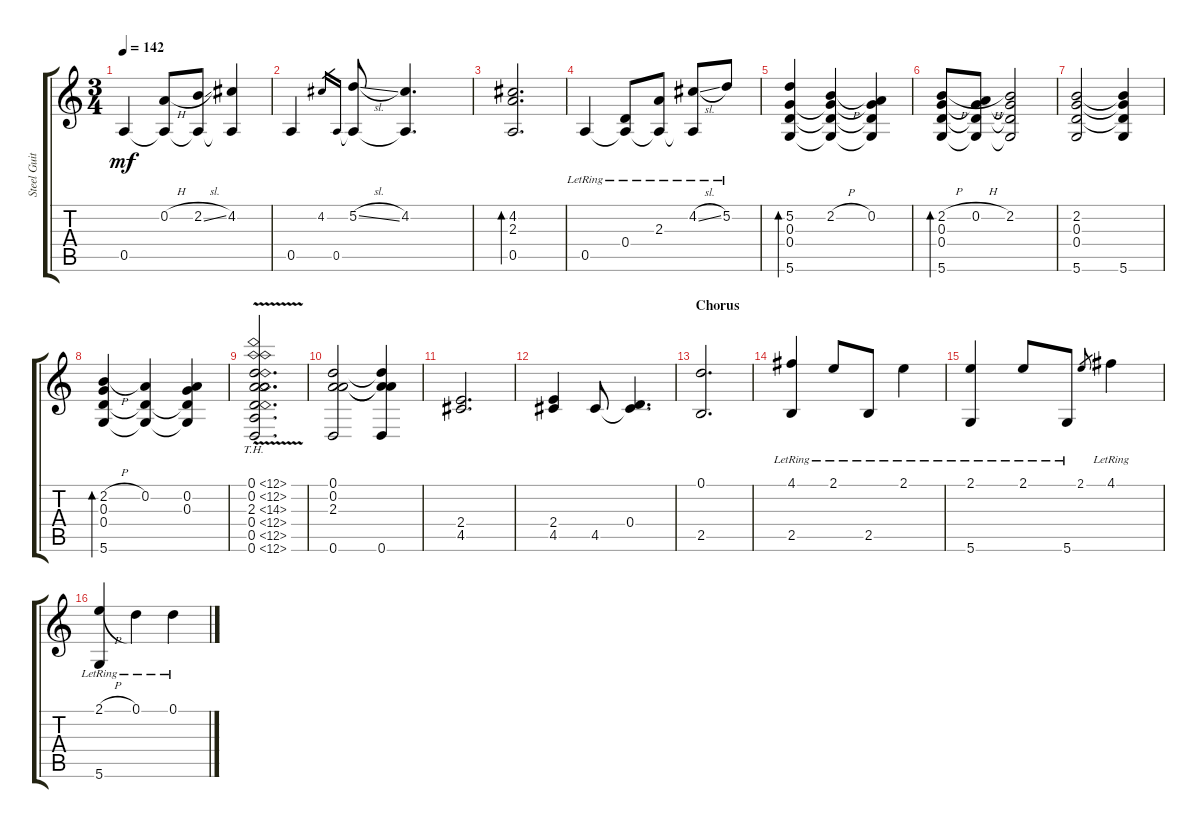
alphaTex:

\track ("Steel Guitar" "Steel Guit") {instrument acousticguitarsteel}
\staff {score tabs}
\tuning (D4 A3 G3 D3 A2 D2) {hide}
\ts (3 4)
\tempo 142
\clef g2
\ks c
0.5.4{dy mf} (0.2{h} 0.5{t}).8 (2.2{sl} 0.5{t}).8 (4.2 0.5{t}).4 |
0.5.4 4.2.16{gr} 0.5.16{gr} (5.2{sl} 0.5{t}).8 (4.2 0.5{t}).4{d} |
(4.2 2.3 0.5).2{d bd 120} |
0.5{lr}.4 (0.4{lr} 0.5{lr t}).8 (2.3{lr} 0.5{lr t}).8 (4.2{sl lr} 0.5{lr t}).8 5.2{lr}.8 |
(5.2 0.3 0.4 5.6).4{bd 120} (2.2{h} 0.3{t} 0.4{t} 5.6{t}).4 (0.2 0.3{t} 0.4{t} 5.6{t}).4 |
(2.2{h} 0.3 0.4 5.6).8{bd 120} (0.2{h} 0.3{t} 0.4{t} 5.6{t}).8 (2.2 0.3{t} 0.4{t} 5.6{t}).2 |
(2.2 0.3 0.4 5.6).2 (2.2{t} 0.3{t} 0.4{t} 5.6).4 |
(2.2{h} 0.3 0.4 5.6).4{bd 120} (0.2 0.4{t} 5.6{t}).4 (0.2 0.3 0.4{t} 5.6{t}).4 |
(0.1{th 12 v} 0.2{th 12 v} 2.3{th 12 v} 0.4{th 12 v} 0.5{th 12 v} 0.6{th 12 v}).2{d} |
(0.1 0.2 2.3 0.6).2 (0.1{t} 0.2{t} 2.3{t} 0.6).4 |
(2.4 4.5).2{d} |
(2.4 4.5).4 4.5.8 (0.4 4.5{t}).4{d} |
\section ("" "Chorus")
(0.1 2.5).2{d} |
(4.1{lr} 2.5{lr}).4 2.1{lr}.8 2.5{lr}.8 2.1{lr}.4 |
(2.1{lr} 5.6{lr}).4 2.1{lr}.8 5.6{lr}.8 2.1.8{gr} 4.1{lr}.4 |
(2.1{h lr} 5.6{lr}).4 0.1{lr}.4 0.1{lr}.4
